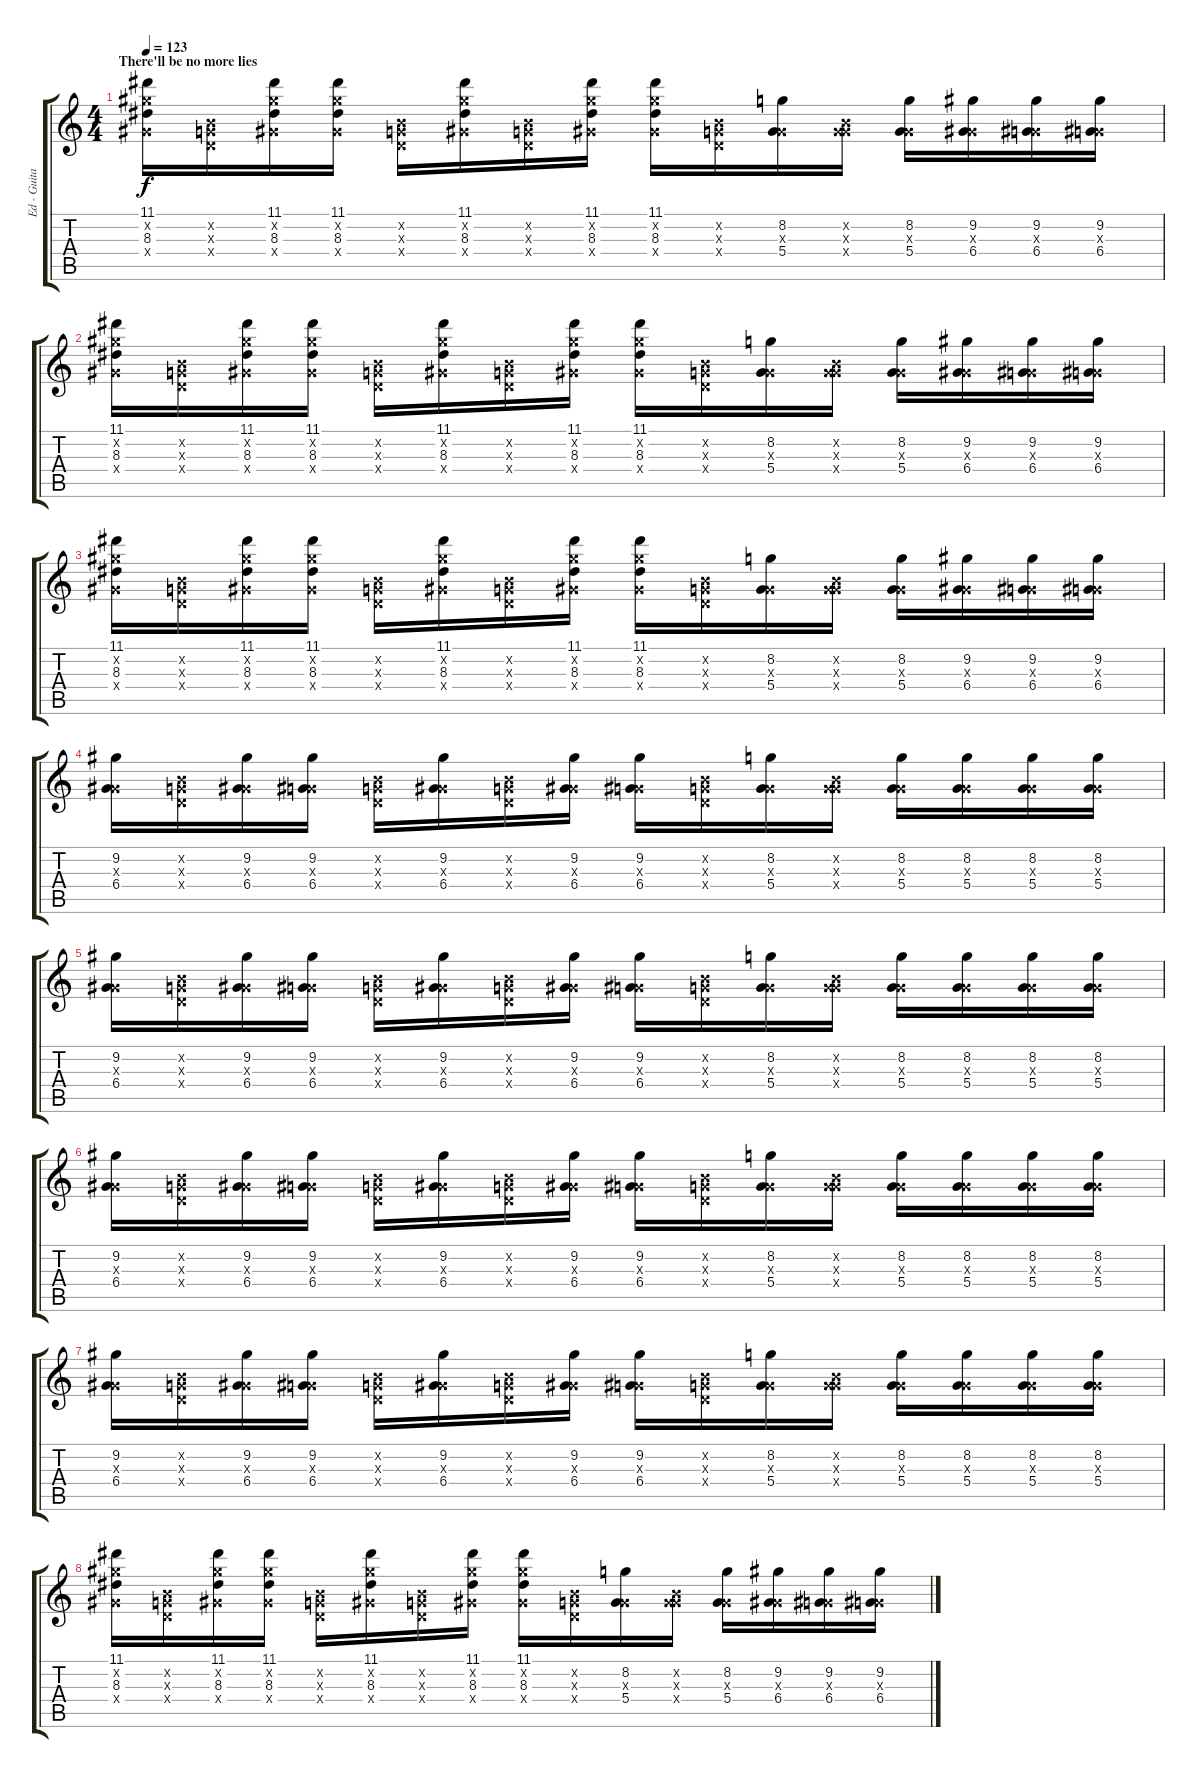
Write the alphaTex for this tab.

\track ("Ed - Guitar" "Ed - Guita") {instrument overdrivenguitar}
\staff {score tabs}
\tuning (E4 B3 G3 D3 A2 E2) {hide}
\ts (4 4)
\section ("" "There'll be no more lies")
\tempo 123
\clef g2
\ks c
(11.1 9.2{x} 8.3 6.4{x}).16{dy f} (0.2{x} 0.3{x} 0.4{x}).16 (11.1 9.2{x} 8.3 6.4{x}).16 (11.1 9.2{x} 8.3 6.4{x}).16 (0.2{x} 0.3{x} 0.4{x}).16 (11.1 9.2{x} 8.3 6.4{x}).16 (0.2{x} 0.3{x} 0.4{x}).16 (11.1 9.2{x} 8.3 6.4{x}).16 (11.1 9.2{x} 8.3 6.4{x}).16 (0.2{x} 0.3{x} 0.4{x}).16 (8.2 0.3{x} 5.4).16 (0.2{x} 0.3{x} 5.4{x}).16 (8.2 0.3{x} 5.4).16 (9.2 0.3{x} 6.4).16 (9.2 0.3{x} 6.4).16 (9.2 0.3{x} 6.4).16 |
(11.1 9.2{x} 8.3 6.4{x}).16 (0.2{x} 0.3{x} 0.4{x}).16 (11.1 9.2{x} 8.3 6.4{x}).16 (11.1 9.2{x} 8.3 6.4{x}).16 (0.2{x} 0.3{x} 0.4{x}).16 (11.1 9.2{x} 8.3 6.4{x}).16 (0.2{x} 0.3{x} 0.4{x}).16 (11.1 9.2{x} 8.3 6.4{x}).16 (11.1 9.2{x} 8.3 6.4{x}).16 (0.2{x} 0.3{x} 0.4{x}).16 (8.2 0.3{x} 5.4).16 (0.2{x} 0.3{x} 5.4{x}).16 (8.2 0.3{x} 5.4).16 (9.2 0.3{x} 6.4).16 (9.2 0.3{x} 6.4).16 (9.2 0.3{x} 6.4).16 |
(11.1 9.2{x} 8.3 6.4{x}).16 (0.2{x} 0.3{x} 0.4{x}).16 (11.1 9.2{x} 8.3 6.4{x}).16 (11.1 9.2{x} 8.3 6.4{x}).16 (0.2{x} 0.3{x} 0.4{x}).16 (11.1 9.2{x} 8.3 6.4{x}).16 (0.2{x} 0.3{x} 0.4{x}).16 (11.1 9.2{x} 8.3 6.4{x}).16 (11.1 9.2{x} 8.3 6.4{x}).16 (0.2{x} 0.3{x} 0.4{x}).16 (8.2 0.3{x} 5.4).16 (0.2{x} 0.3{x} 5.4{x}).16 (8.2 0.3{x} 5.4).16 (9.2 0.3{x} 6.4).16 (9.2 0.3{x} 6.4).16 (9.2 0.3{x} 6.4).16 |
(9.2 0.3{x} 6.4).16 (0.2{x} 0.3{x} 0.4{x}).16 (9.2 0.3{x} 6.4).16 (9.2 0.3{x} 6.4).16 (0.2{x} 0.3{x} 0.4{x}).16 (9.2 0.3{x} 6.4).16 (0.2{x} 0.3{x} 0.4{x}).16 (9.2 0.3{x} 6.4).16 (9.2 0.3{x} 6.4).16 (0.2{x} 0.3{x} 0.4{x}).16 (8.2 0.3{x} 5.4).16 (0.2{x} 0.3{x} 5.4{x}).16 (8.2 0.3{x} 5.4).16 (8.2 0.3{x} 5.4).16 (8.2 0.3{x} 5.4).16 (8.2 0.3{x} 5.4).16 |
(9.2 0.3{x} 6.4).16 (0.2{x} 0.3{x} 0.4{x}).16 (9.2 0.3{x} 6.4).16 (9.2 0.3{x} 6.4).16 (0.2{x} 0.3{x} 0.4{x}).16 (9.2 0.3{x} 6.4).16 (0.2{x} 0.3{x} 0.4{x}).16 (9.2 0.3{x} 6.4).16 (9.2 0.3{x} 6.4).16 (0.2{x} 0.3{x} 0.4{x}).16 (8.2 0.3{x} 5.4).16 (0.2{x} 0.3{x} 5.4{x}).16 (8.2 0.3{x} 5.4).16 (8.2 0.3{x} 5.4).16 (8.2 0.3{x} 5.4).16 (8.2 0.3{x} 5.4).16 |
(9.2 0.3{x} 6.4).16 (0.2{x} 0.3{x} 0.4{x}).16 (9.2 0.3{x} 6.4).16 (9.2 0.3{x} 6.4).16 (0.2{x} 0.3{x} 0.4{x}).16 (9.2 0.3{x} 6.4).16 (0.2{x} 0.3{x} 0.4{x}).16 (9.2 0.3{x} 6.4).16 (9.2 0.3{x} 6.4).16 (0.2{x} 0.3{x} 0.4{x}).16 (8.2 0.3{x} 5.4).16 (0.2{x} 0.3{x} 5.4{x}).16 (8.2 0.3{x} 5.4).16 (8.2 0.3{x} 5.4).16 (8.2 0.3{x} 5.4).16 (8.2 0.3{x} 5.4).16 |
(9.2 0.3{x} 6.4).16 (0.2{x} 0.3{x} 0.4{x}).16 (9.2 0.3{x} 6.4).16 (9.2 0.3{x} 6.4).16 (0.2{x} 0.3{x} 0.4{x}).16 (9.2 0.3{x} 6.4).16 (0.2{x} 0.3{x} 0.4{x}).16 (9.2 0.3{x} 6.4).16 (9.2 0.3{x} 6.4).16 (0.2{x} 0.3{x} 0.4{x}).16 (8.2 0.3{x} 5.4).16 (0.2{x} 0.3{x} 5.4{x}).16 (8.2 0.3{x} 5.4).16 (8.2 0.3{x} 5.4).16 (8.2 0.3{x} 5.4).16 (8.2 0.3{x} 5.4).16 |
(11.1 9.2{x} 8.3 6.4{x}).16 (0.2{x} 0.3{x} 0.4{x}).16 (11.1 9.2{x} 8.3 6.4{x}).16 (11.1 9.2{x} 8.3 6.4{x}).16 (0.2{x} 0.3{x} 0.4{x}).16 (11.1 9.2{x} 8.3 6.4{x}).16 (0.2{x} 0.3{x} 0.4{x}).16 (11.1 9.2{x} 8.3 6.4{x}).16 (11.1 9.2{x} 8.3 6.4{x}).16 (0.2{x} 0.3{x} 0.4{x}).16 (8.2 0.3{x} 5.4).16 (0.2{x} 0.3{x} 5.4{x}).16 (8.2 0.3{x} 5.4).16 (9.2 0.3{x} 6.4).16 (9.2 0.3{x} 6.4).16 (9.2 0.3{x} 6.4).16
